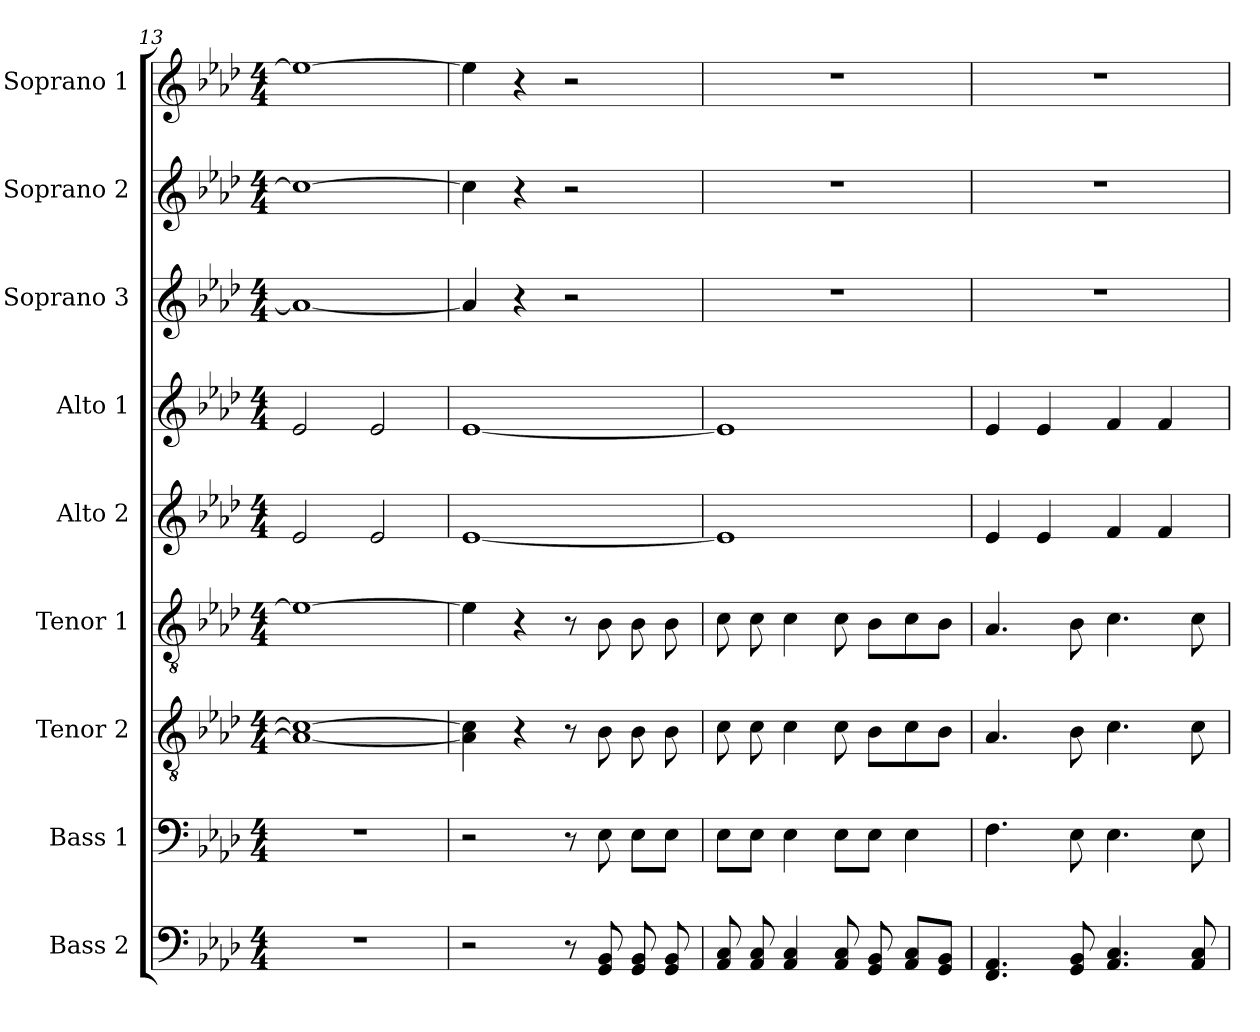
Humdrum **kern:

**kern	**kern	**kern	**kern	**kern	**kern	**kern	**kern	**kern
*part9	*part8	*part7	*part6	*part5	*part4	*part3	*part2	*part1
*staff9	*staff8	*staff7	*staff6	*staff5	*staff4	*staff3	*staff2	*staff1
*I"Bass 2	*I"Bass 1	*I"Tenor 2	*I"Tenor 1	*I"Alto 2	*I"Alto 1	*I"Soprano 3	*I"Soprano 2	*I"Soprano 1
*I'B 2	*I'B 1	*I'T 2	*I'T 1	*I'A 2	*I'A 1	*I'S 3	*I'S 2	*I'S 1
*clefF4	*clefF4	*clefGv2	*clefGv2	*clefG2	*clefG2	*clefG2	*clefG2	*clefG2
*k[b-e-a-d-]	*k[b-e-a-d-]	*k[b-e-a-d-]	*k[b-e-a-d-]	*k[b-e-a-d-]	*k[b-e-a-d-]	*k[b-e-a-d-]	*k[b-e-a-d-]	*k[b-e-a-d-]
*A-:	*A-:	*A-:	*A-:	*A-:	*A-:	*A-:	*A-:	*A-:
*M4/4	*M4/4	*M4/4	*M4/4	*M4/4	*M4/4	*M4/4	*M4/4	*M4/4
=13	=13	=13	=13	=13	=13	=13	=13	=13
1r	1r	1A-_ 1c_	1e-_	2e-	2e-	1a-_	1cc_	1ee-_
.	.	.	.	2e-	2e-	.	.	.
=14	=14	=14	=14	=14	=14	=14	=14	=14
2r	2r	4A-] 4c]	4e-]	[1e-	[1e-	4a-]	4cc]	4ee-]
.	.	4r	4r	.	.	4r	4r	4r
8r	8r	8r	8r	.	.	2r	2r	2r
8GG 8BB-	8E-	8B-	8B-	.	.	.	.	.
8GG 8BB-	8E-\L	8B-	8B-	.	.	.	.	.
8GG 8BB-	8E-\J	8B-	8B-	.	.	.	.	.
=15	=15	=15	=15	=15	=15	=15	=15	=15
8AA- 8C	8E-\L	8c	8c	1e-]	1e-]	1r	1r	1r
8AA- 8C	8E-\J	8c	8c	.	.	.	.	.
4AA- 4C	4E-	4c	4c	.	.	.	.	.
8AA- 8C	8E-\L	8c	8c	.	.	.	.	.
8GG 8BB-	8E-\J	8B-L	8B-L	.	.	.	.	.
8AA- 8CL	4E-	8c	8c	.	.	.	.	.
8GG 8BB-J	.	8B-J	8B-J	.	.	.	.	.
=16	=16	=16	=16	=16	=16	=16	=16	=16
4.FF 4.AA-	4.F	4.A-	4.A-	4e-	4e-	1r	1r	1r
.	.	.	.	4e-	4e-	.	.	.
8GG 8BB-	8E-	8B-	8B-	.	.	.	.	.
4.AA- 4.C	4.E-	4.c	4.c	4f	4f	.	.	.
.	.	.	.	4f	4f	.	.	.
8AA- 8C	8E-	8c	8c	.	.	.	.	.
=	=	=	=	=	=	=	=	=
*-	*-	*-	*-	*-	*-	*-	*-	*-
